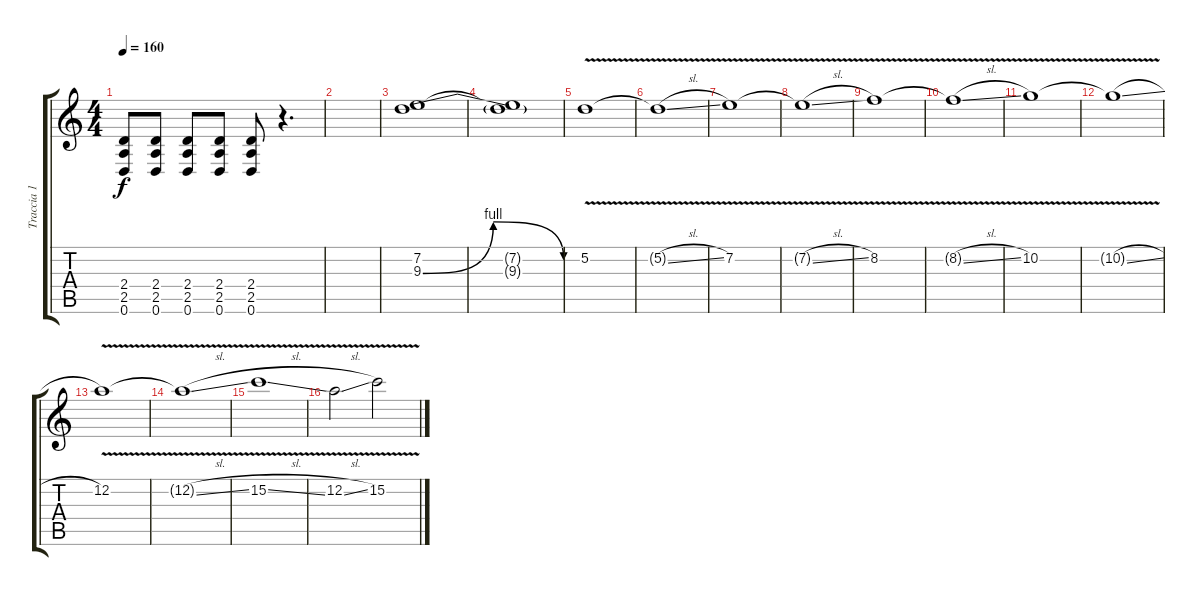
\track ("Traccia 1" "Traccia 1") {instrument distortionguitar}
\staff {score tabs}
\tuning (D4 A3 F3 C3 G2 D2) {hide}
\ts (4 4)
\tempo 160
\clef g2
\ks c
(2.4 2.5 0.6).8{dy f} (2.4 2.5 0.6).8 (2.4 2.5 0.6).8 (2.4 2.5 0.6).8 (2.4 2.5 0.6).8 r.4{d} |
|
(7.2 9.3{be (bendrelease 0 0 15 4 45 4 60 0)}).1 |
(7.2{t} 9.3{t}).1 |
5.2{v}.1{volume 12} |
5.2{sl t}.1 |
7.2{v}.1 |
7.2{sl t}.1 |
8.2{v}.1 |
8.2{sl t}.1 |
10.2{v}.1 |
10.2{sl t}.1 |
12.2{v}.1 |
12.2{sl t}.1 |
15.2{v sl}.1 |
12.2{v sl}.2 15.2{v sl}.2
